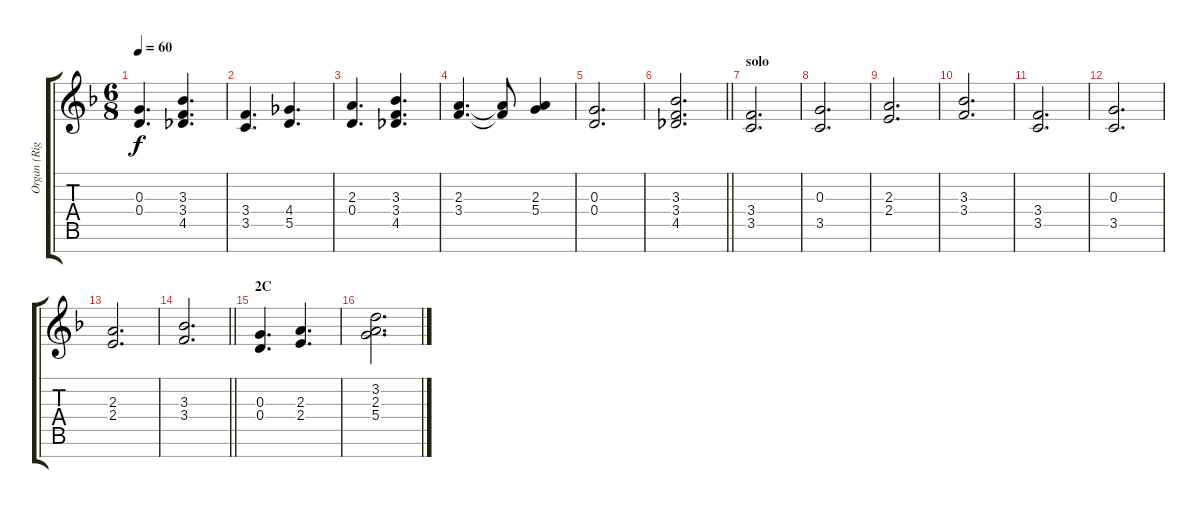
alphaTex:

\track ("Organ (Right Hand)" "Organ (Rig") {instrument drawbarorgan}
\staff {score tabs}
\tuning (E5 B4 G4 D4 A3 E3 B2) {hide}
\ts (6 8)
\tempo 60
\clef g2
\ks f
(0.3 0.4).4{d dy f} (3.3 3.4 4.5).4{d} |
(3.4 3.5).4{d} (4.4 5.5).4{d} |
(2.3 0.4).4{d} (3.3 3.4 4.5).4{d} |
(2.3 3.4).4{d} (2.3{t} 3.4{t}).8 (2.3 5.4).4 |
(0.3 0.4).2{d} |
\barLineRight lightlight
(3.3 3.4 4.5).2{d} |
\section ("" "solo")
(3.4 3.5).2{d} |
(0.3 3.5).2{d} |
(2.3 2.4).2{d} |
(3.3 3.4).2{d} |
(3.4 3.5).2{d} |
(0.3 3.5).2{d} |
(2.3 2.4).2{d} |
\barLineRight lightlight
(3.3 3.4).2{d} |
\section ("" "2C")
(0.3 0.4).4{d} (2.3 2.4).4{d} |
(3.2 2.3 5.4).2{d}
